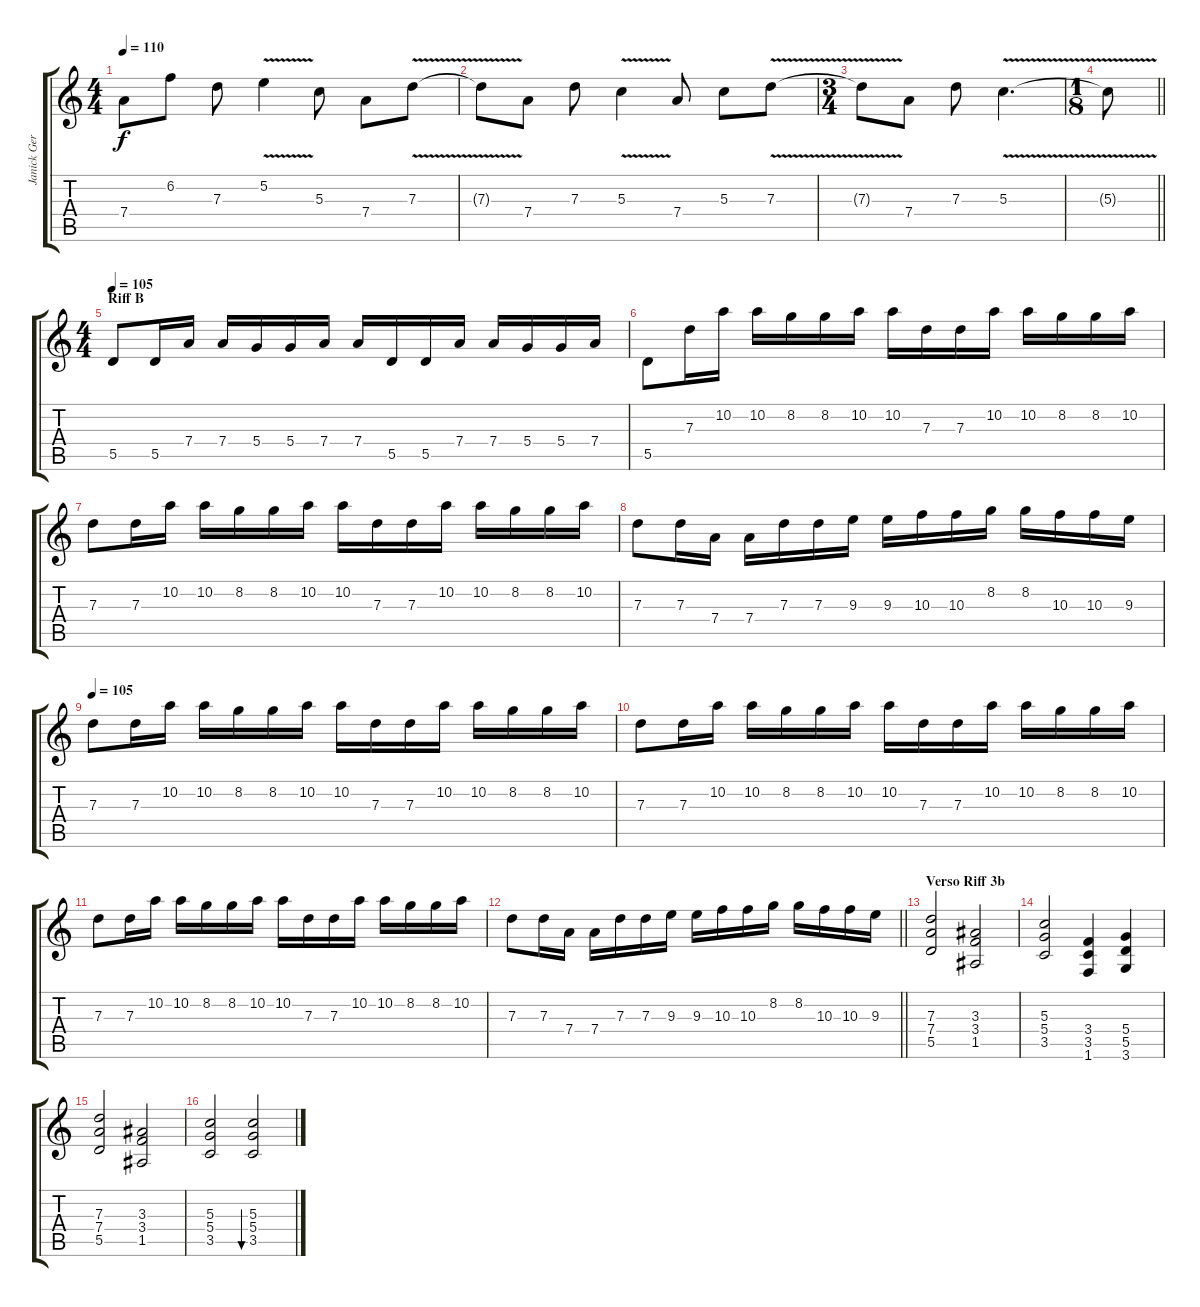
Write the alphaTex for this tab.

\track ("Janick Gers" "Janick Ger") {instrument distortionguitar}
\staff {score tabs}
\tuning (E4 B3 G3 D3 A2 E2) {hide}
\ts (4 4)
\tempo 110
\clef g2
\ks c
7.4.8{dy f} 6.2.8 7.3.8 5.2{v}.4 5.3.8 7.4.8 7.3{v}.8 |
7.3{t}.8 7.4.8 7.3.8 5.3{v}.4 7.4.8 5.3.8 7.3{v}.8 |
\ts (3 4)
7.3{t}.8 7.4.8 7.3.8 5.3{v}.4{d} |
\ts (1 8)
\barLineRight lightlight
5.3{t}.8 |
\ts (4 4)
\section ("" "Riff B")
\tempo 105
5.5.8 5.5.16 7.4.16 7.4.16 5.4.16 5.4.16 7.4.16 7.4.16 5.5.16 5.5.16 7.4.16 7.4.16 5.4.16 5.4.16 7.4.16 |
5.5.8 7.3.16 10.2.16 10.2.16 8.2.16 8.2.16 10.2.16 10.2.16 7.3.16 7.3.16 10.2.16 10.2.16 8.2.16 8.2.16 10.2.16 |
7.3.8 7.3.16 10.2.16 10.2.16 8.2.16 8.2.16 10.2.16 10.2.16 7.3.16 7.3.16 10.2.16 10.2.16 8.2.16 8.2.16 10.2.16 |
7.3.8 7.3.16 7.4.16 7.4.16 7.3.16 7.3.16 9.3.16 9.3.16 10.3.16 10.3.16 8.2.16 8.2.16 10.3.16 10.3.16 9.3.16 |
\tempo 105
7.3.8 7.3.16 10.2.16 10.2.16 8.2.16 8.2.16 10.2.16 10.2.16 7.3.16 7.3.16 10.2.16 10.2.16 8.2.16 8.2.16 10.2.16 |
7.3.8 7.3.16 10.2.16 10.2.16 8.2.16 8.2.16 10.2.16 10.2.16 7.3.16 7.3.16 10.2.16 10.2.16 8.2.16 8.2.16 10.2.16 |
7.3.8 7.3.16 10.2.16 10.2.16 8.2.16 8.2.16 10.2.16 10.2.16 7.3.16 7.3.16 10.2.16 10.2.16 8.2.16 8.2.16 10.2.16 |
\barLineRight lightlight
7.3.8 7.3.16 7.4.16 7.4.16 7.3.16 7.3.16 9.3.16 9.3.16 10.3.16 10.3.16 8.2.16 8.2.16 10.3.16 10.3.16 9.3.16 |
\section ("" "Verso Riff 3b")
(7.3 7.4 5.5).2 (3.3 3.4 1.5).2 |
(5.3 5.4 3.5).2 (3.4 3.5 1.6).4 (5.4 5.5 3.6).4 |
(7.3 7.4 5.5).2 (3.3 3.4 1.5).2 |
(5.3 5.4 3.5).2 (5.3 5.4 3.5).2{bu 30}
